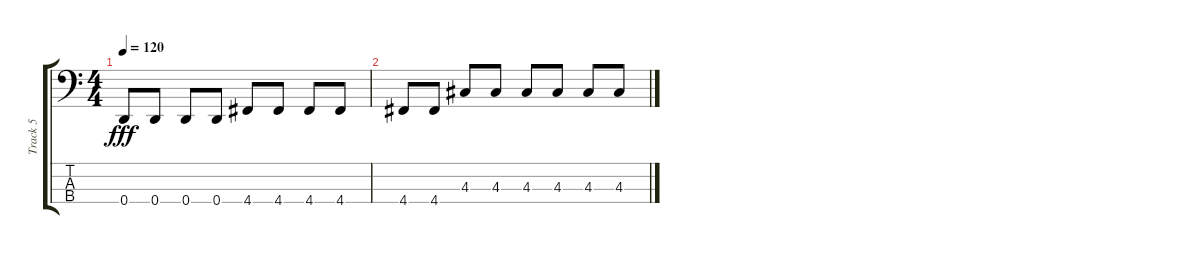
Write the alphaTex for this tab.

\track ("Track 5" "Track 5") {instrument distortionguitar}
\staff {score tabs}
\tuning (G2 D2 A1 D1) {hide}
\ts (4 4)
\tempo 120
\clef f4
\ks c
0.4.8{dy fff} 0.4.8 0.4.8 0.4.8 4.4.8 4.4.8 4.4.8 4.4.8 |
4.4.8 4.4.8 4.3.8 4.3.8 4.3.8 4.3.8 4.3.8 4.3.8
